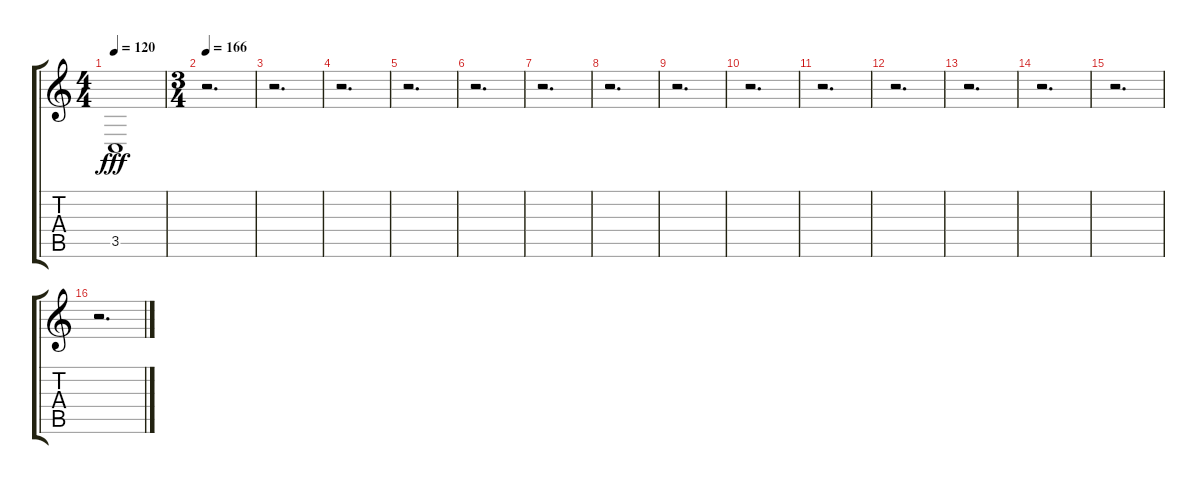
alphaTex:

\track "" {instrument seashore}
\staff {score tabs}
\tuning (E4 B3 G3 D3 A2 E2) {hide}
\ts (4 4)
\tempo 120
\clef g2
\ks c
3.5.1{dy fff} |
\ts (3 4)
\tempo 166
r.2{d} |
r.2{d} |
r.2{d} |
r.2{d} |
r.2{d} |
r.2{d} |
r.2{d} |
r.2{d} |
r.2{d} |
r.2{d} |
r.2{d} |
r.2{d} |
r.2{d} |
r.2{d} |
r.2{d}
